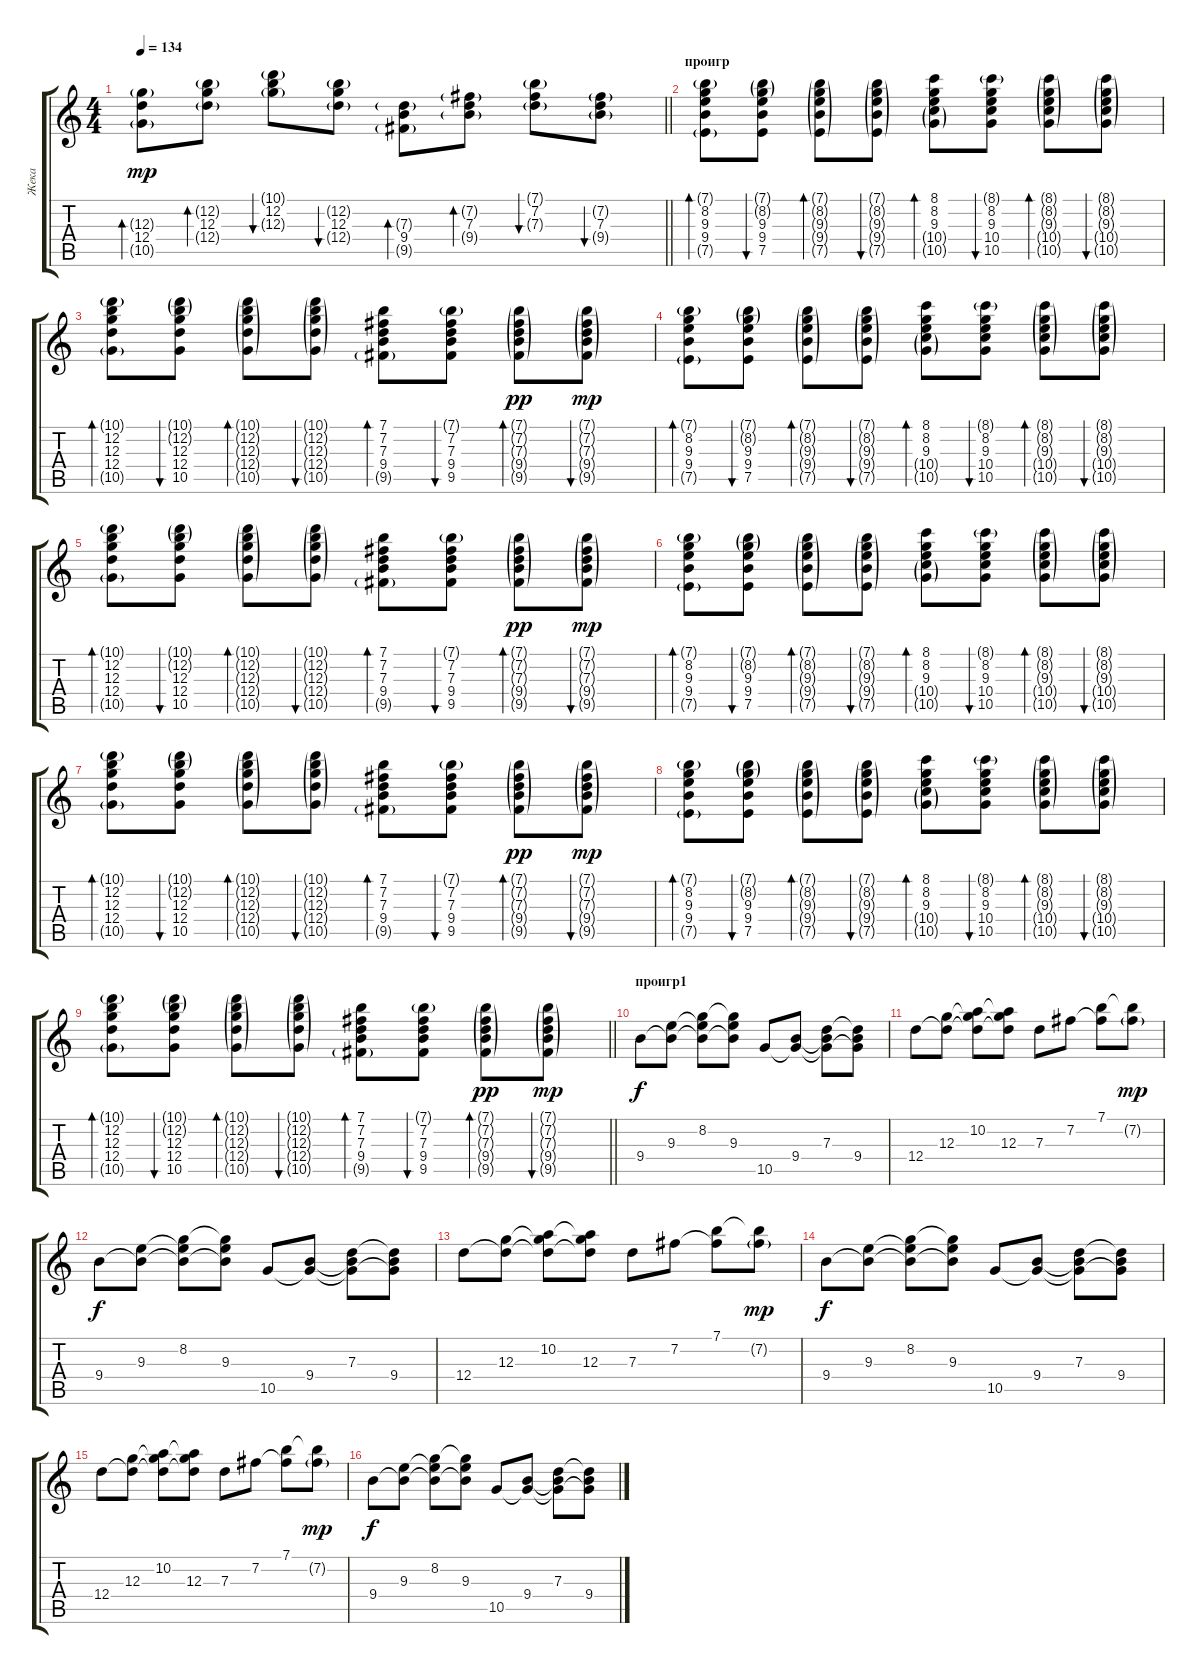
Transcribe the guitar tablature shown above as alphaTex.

\track ("Жека" "Жека") {instrument acousticguitarsteel}
\staff {score tabs}
\tuning (E4 B3 G3 D3 A2 E2) {hide}
\ts (4 4)
\tempo 134
\clef g2
\barLineRight lightlight
\ks c
(12.3{g} 12.4 10.5{g}).8{bd 60 dy mp} (12.2{g} 12.3 12.4{g}).8{bd 60} (10.1{g} 12.2 12.3{g}).8{bu 60} (12.2{g} 12.3 12.4{g}).8{bu 60} (7.3{g} 9.4 9.5{g}).8{bd 60} (7.2{g} 7.3 9.4{g}).8{bd 60} (7.1{g} 7.2 7.3{g}).8{bu 60} (7.2{g} 7.3 9.4{g}).8{bu 60} |
\section ("" "проигр")
(7.1{g} 8.2 9.3 9.4 7.5{g}).8{bd 60} (7.1{g} 8.2{g} 9.3 9.4 7.5).8{bu 60} (7.1{g} 8.2{g} 9.3{g} 9.4{g} 7.5{g}).8{bd 60} (7.1{g} 8.2{g} 9.3{g} 9.4{g} 7.5{g}).8{bu 60} (8.1 8.2 9.3 10.4{g} 10.5{g}).8{bd 60} (8.1{g} 8.2 9.3 10.4 10.5).8{bu 60} (8.1{g} 8.2{g} 9.3{g} 10.4{g} 10.5{g}).8{bd 60} (8.1{g} 8.2{g} 9.3{g} 10.4{g} 10.5{g}).8{bu 60} |
(10.1{g} 12.2 12.3 12.4 10.5{g}).8{bd 60} (10.1{g} 12.2{g} 12.3 12.4 10.5).8{bu 60} (10.1{g} 12.2{g} 12.3{g} 12.4{g} 10.5{g}).8{bd 60} (10.1{g} 12.2{g} 12.3{g} 12.4{g} 10.5{g}).8{bu 60} (7.1 7.2 7.3 9.4 9.5{g}).8{bd 60} (7.1{g} 7.2 7.3 9.4 9.5).8{bu 60} (7.1{g} 7.2{g} 7.3{g} 9.4{g} 9.5{g}).8{bd 60 dy pp} (7.1{g} 7.2{g} 7.3{g} 9.4{g} 9.5{g}).8{bu 60 dy mp} |
(7.1{g} 8.2 9.3 9.4 7.5{g}).8{bd 60} (7.1{g} 8.2{g} 9.3 9.4 7.5).8{bu 60} (7.1{g} 8.2{g} 9.3{g} 9.4{g} 7.5{g}).8{bd 60} (7.1{g} 8.2{g} 9.3{g} 9.4{g} 7.5{g}).8{bu 60} (8.1 8.2 9.3 10.4{g} 10.5{g}).8{bd 60} (8.1{g} 8.2 9.3 10.4 10.5).8{bu 60} (8.1{g} 8.2{g} 9.3{g} 10.4{g} 10.5{g}).8{bd 60} (8.1{g} 8.2{g} 9.3{g} 10.4{g} 10.5{g}).8{bu 60} |
(10.1{g} 12.2 12.3 12.4 10.5{g}).8{bd 60} (10.1{g} 12.2{g} 12.3 12.4 10.5).8{bu 60} (10.1{g} 12.2{g} 12.3{g} 12.4{g} 10.5{g}).8{bd 60} (10.1{g} 12.2{g} 12.3{g} 12.4{g} 10.5{g}).8{bu 60} (7.1 7.2 7.3 9.4 9.5{g}).8{bd 60} (7.1{g} 7.2 7.3 9.4 9.5).8{bu 60} (7.1{g} 7.2{g} 7.3{g} 9.4{g} 9.5{g}).8{bd 60 dy pp} (7.1{g} 7.2{g} 7.3{g} 9.4{g} 9.5{g}).8{bu 60 dy mp} |
(7.1{g} 8.2 9.3 9.4 7.5{g}).8{bd 60} (7.1{g} 8.2{g} 9.3 9.4 7.5).8{bu 60} (7.1{g} 8.2{g} 9.3{g} 9.4{g} 7.5{g}).8{bd 60} (7.1{g} 8.2{g} 9.3{g} 9.4{g} 7.5{g}).8{bu 60} (8.1 8.2 9.3 10.4{g} 10.5{g}).8{bd 60} (8.1{g} 8.2 9.3 10.4 10.5).8{bu 60} (8.1{g} 8.2{g} 9.3{g} 10.4{g} 10.5{g}).8{bd 60} (8.1{g} 8.2{g} 9.3{g} 10.4{g} 10.5{g}).8{bu 60} |
(10.1{g} 12.2 12.3 12.4 10.5{g}).8{bd 60} (10.1{g} 12.2{g} 12.3 12.4 10.5).8{bu 60} (10.1{g} 12.2{g} 12.3{g} 12.4{g} 10.5{g}).8{bd 60} (10.1{g} 12.2{g} 12.3{g} 12.4{g} 10.5{g}).8{bu 60} (7.1 7.2 7.3 9.4 9.5{g}).8{bd 60} (7.1{g} 7.2 7.3 9.4 9.5).8{bu 60} (7.1{g} 7.2{g} 7.3{g} 9.4{g} 9.5{g}).8{bd 60 dy pp} (7.1{g} 7.2{g} 7.3{g} 9.4{g} 9.5{g}).8{bu 60 dy mp} |
(7.1{g} 8.2 9.3 9.4 7.5{g}).8{bd 60} (7.1{g} 8.2{g} 9.3 9.4 7.5).8{bu 60} (7.1{g} 8.2{g} 9.3{g} 9.4{g} 7.5{g}).8{bd 60} (7.1{g} 8.2{g} 9.3{g} 9.4{g} 7.5{g}).8{bu 60} (8.1 8.2 9.3 10.4{g} 10.5{g}).8{bd 60} (8.1{g} 8.2 9.3 10.4 10.5).8{bu 60} (8.1{g} 8.2{g} 9.3{g} 10.4{g} 10.5{g}).8{bd 60} (8.1{g} 8.2{g} 9.3{g} 10.4{g} 10.5{g}).8{bu 60} |
\barLineRight lightlight
(10.1{g} 12.2 12.3 12.4 10.5{g}).8{bd 60} (10.1{g} 12.2{g} 12.3 12.4 10.5).8{bu 60} (10.1{g} 12.2{g} 12.3{g} 12.4{g} 10.5{g}).8{bd 60} (10.1{g} 12.2{g} 12.3{g} 12.4{g} 10.5{g}).8{bu 60} (7.1 7.2 7.3 9.4 9.5{g}).8{bd 60} (7.1{g} 7.2 7.3 9.4 9.5).8{bu 60} (7.1{g} 7.2{g} 7.3{g} 9.4{g} 9.5{g}).8{bd 60 dy pp} (7.1{g} 7.2{g} 7.3{g} 9.4{g} 9.5{g}).8{bu 60 dy mp} |
\section ("" "проигр1")
9.4.8{dy f} (9.3 9.4{t}).8 (8.2 9.3{t} 9.4{t}).8 (8.2{t} 9.3 9.4{t}).8 10.5.8 (9.4 10.5{t}).8 (7.3 9.4{t} 10.5{t}).8 (7.3{t} 9.4 10.5{t}).8 |
12.4.8 (12.3 12.4{t}).8 (10.2 12.3{t} 12.4{t}).8 (10.2{t} 12.3 12.4{t}).8 7.3.8 7.2.8 (7.1 7.2{t}).8 (7.1{t} 7.2{g}).8{dy mp} |
9.4.8{dy f} (9.3 9.4{t}).8 (8.2 9.3{t} 9.4{t}).8 (8.2{t} 9.3 9.4{t}).8 10.5.8 (9.4 10.5{t}).8 (7.3 9.4{t} 10.5{t}).8 (7.3{t} 9.4 10.5{t}).8 |
12.4.8 (12.3 12.4{t}).8 (10.2 12.3{t} 12.4{t}).8 (10.2{t} 12.3 12.4{t}).8 7.3.8 7.2.8 (7.1 7.2{t}).8 (7.1{t} 7.2{g}).8{dy mp} |
9.4.8{dy f} (9.3 9.4{t}).8 (8.2 9.3{t} 9.4{t}).8 (8.2{t} 9.3 9.4{t}).8 10.5.8 (9.4 10.5{t}).8 (7.3 9.4{t} 10.5{t}).8 (7.3{t} 9.4 10.5{t}).8 |
12.4.8 (12.3 12.4{t}).8 (10.2 12.3{t} 12.4{t}).8 (10.2{t} 12.3 12.4{t}).8 7.3.8 7.2.8 (7.1 7.2{t}).8 (7.1{t} 7.2{g}).8{dy mp} |
9.4.8{dy f} (9.3 9.4{t}).8 (8.2 9.3{t} 9.4{t}).8 (8.2{t} 9.3 9.4{t}).8 10.5.8 (9.4 10.5{t}).8 (7.3 9.4{t} 10.5{t}).8 (7.3{t} 9.4 10.5{t}).8
